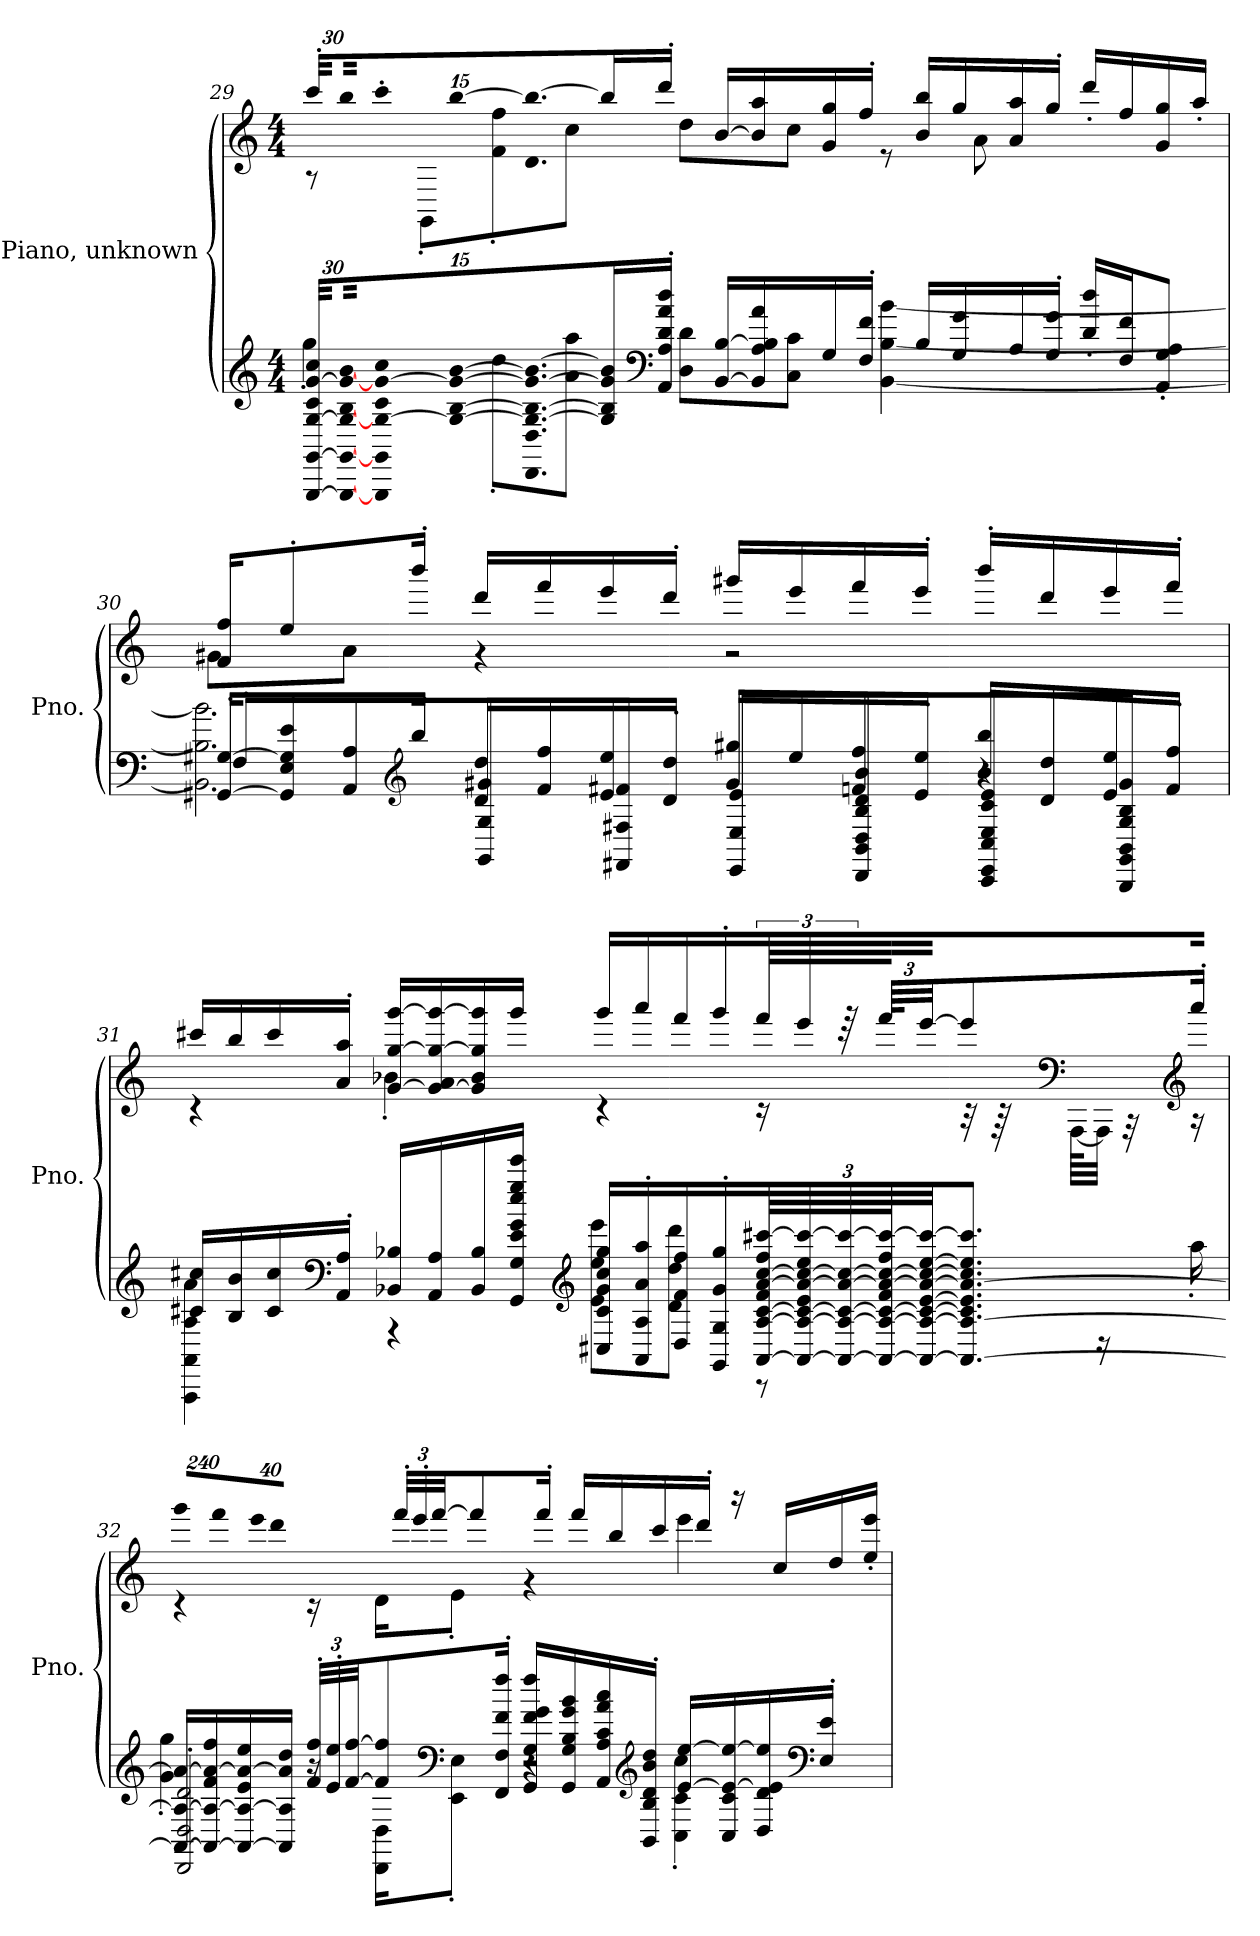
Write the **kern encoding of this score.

**kern	**kern
*part1	*part1
*staff2	*staff1
*I"Piano, unknown	*
*I'Pno.	*
!!LO:LB:g=z
*clefG2	*clefG2
*k[]	*k[]
*M4/4	*M4/4
*Xbrackettup	*
=29	=29
!LO:N:vis=64	!
*^	*
*	*	*Xbrackettup
!	!	!LO:N:vis=64
*	*	*^
[960%17GGG/ [960%17GG/ [960%17G/ 960%17c/ [960%17g/ 960%17cc/LLLL	4gg'\	960%17ccc'/LLLL	8r
!LO:N:vis=64	!	!LO:N:vis=64	!
960%17GGG/_ 960%17GG/_ 960%17G/_ 960%17B/ 960%17g/_ 960%17b/	.	960%17bb/	.
1920ryy	.	1920ryy	.
!LO:N:vis=64	!	!LO:N:vis=64	!
960%17GGG/] 960%17GG/] 960%17G/_ 960%17c/ 960%17g/_ 960%17cc/	.	960%17ccc'/	.
!LO:N:vis=64	!	!LO:N:vis=64	!
960%17G/_ [960%17B/ 960%17g/_ [960%17b/J	.	[960%17bb/J	.
!LO:N:vis=32.	!	!LO:N:vis=32.	!
1920%103DD/ 1920%103D/ 1920%103G/_ 1920%103B/_ 1920%103g/_ 1920%103b/_J	.	1920%103d/ 1920%103bb/_J	.
16G/] 16B/] 16g/] 16b/]	.	16bb/]	8GG'\L
*clefF4	*	*	*
16AA/' 16A/' 16d/' 16a/' 16dd/'JJ	.	16ddd'/JJ	.
[16BB/ [16B/LL	8F'\L	[16b/LL	8f\' 8ff\'
16BB/] 16A/ 16B/] 16a/	.	16b/] 16aa/	.
16G/	8C\ 8c\J	16g/ 16gg/	8cc\J
16F/' 16f/'JJ	.	16ff'/JJ	.
16B/LL	8D\ 8d\L	16b/ 16bb/LL	8dd\L
16G/ 16g/	.	16gg/	.
16A/	8C\ 8c\J	16a/ 16aa/	8cc\J
16G/' 16g/'JJ	.	16gg'/JJ	.
16d/' 16dd/'LL	[4BB\ [4B\ [4b\	16ddd'/LL	8r
16F/ 16f/J	.	16ff/	.
8AA/' 8G/' 8A/'J	.	16g/ 16gg/	8a\
.	.	16aa'/JJ	.
!!LO:LB:g=z	!!
=30	=30	=30	=30
*	*^	*	*
[16GG#X/' [16G#X/'KL	2.BB\] 2.B\] 2.b\]	8F'/L	16f/ 16ff/KL	8g#X\L
8GG#/]' 8E/' 8G#/]' 8e/'	.	.	8ee'/	.
.	.	8AA/ 8A/	.	8a\J
*clefG2	*	*	*	*
16bb'/Jk	.	.	16bbb'/Jk	.
16d/ 16dd/LL	.	8GG#/ 8G#/ 8g#X/	16ddd/LL	4r
16f/ 16ff/	.	.	16fff/	.
16e/ 16ee/	.	8FF#X/ 8F#X/ 8f#X/J	16eee/	.
16d/' 16dd/'JJ	.	.	16ddd'/JJ	.
16g#/ 16gg#X/LL	.	8EE/ 8E/ 8e/L	16ggg#X/LL	2r
16ee/	.	.	16eee/	.
16fn/ 16ff/	.	8DD/ 8BB/ 8D/ 8B/ 8d/ 8b/	16fff/	.
16e/' 16ee/'JJ	.	.	16eee'/JJ	.
16b/' 16bb/'LL	4r	8CC/ 8EE/ 8C/ 8E/ 8c/ 8e/	16bbb'/LL	.
16d/ 16dd/	.	.	16ddd/	.
16e/ 16ee/	.	8BBB/ 8GG#/ 8BB/ 8G#/ 8B/ 8g#/J	16eee/	.
16f/' 16ff/'JJ	.	.	16fff'/JJ	.
*	*v	*v	*	*
!!LO:LB:g=z	!!
=31	=31	=31	=31
16c#X/ 16cc#X/LL	4AAA\ 4AA\ 4A\ 4a\	16ccc#X/LL	4r
16B/ 16b/	.	16bb/	.
16c#/ 16cc#/	.	16ccc#/	.
*clefF4	*	*	*
16AA/' 16A/'JJ	.	16a/' 16aa/'JJ	.
16BB-X/ 16B-X/LL	4r	[16g/ [16gg/ [16ggg/LL	4b-X'\
16AA/ 16A/	.	16g/_ 16a/ 16gg/_ 16ggg/_	.
16BB-/ 16B-/	.	16g/] 16b-/ 16gg/] 16ggg/]	.
16GG/ 16G/ 16e/ 16g/ 16ee/ 16gg/ 16eee/JJ	.	16ggg/JJ	.
*clefG2	*	*	*
16C#X/ 16c#/ 16g/ 16cc#/ 16gg/LL	8e\ 8ee\ 8eee\L	16ggg/LL	4r
16AA/' 16A/' 16a/' 16aa/'	.	16aaa/	.
16D/ 16f/ 16ff/	8d\ 8dd\ 8ddd\J	16fff/	.
16GG/' 16G/' 16g/' 16gg/'	.	16ggg'/	.
*	*	*brackettup	*
[96AA/ [96A/ [96c#/ 96f/ [96a/ [96cc#/ 96ff/ [96ccc#X/LL	8r	96fff/LL	16r
96AA/_ 96A/_ 96c#/_ 96e/ 96a/_ 96cc#/_ 96ee/ 96ccc#/_	.	96eee/JJJJ	.
96AA/_ 96A/_ 96c#/_ 96a/_ 96cc#/_ 96ccc#/_	.	96r	.
*	*	*Xbrackettup	*
96AA/_ 96A/_ 96c#/_ 96f/ 96a/_ 96cc#/_ 96ff/ 96ccc#/_J	.	96fff/KLLL	.
48AA/_ 48A/_ 48c#/_ [48e/ 48a/_ 48cc#/_ [48ee/ 48ccc#/_JJ	.	[48eee/JJ	.
8.AA/_ 8.A/_ 8.c#/] 8.e/] 8.a/_ 8.cc#/] 8.ee/] 8.ccc#/]J	.	8eee/]	32r
.	.	.	64r
*	*	*clefF4	*
.	.	.	[64AAA\KLLL
.	16r	.	32AAA\JJJ]
.	.	.	32r
*	*	*clefG2	*
.	16aa'\	16aaa'/Jk	16r
!!LO:LB:g=z	!!
=32	=32	=32	=32
*	*^	*	*
!	!	!	!LO:N:vis=16	!
16AA/_ 16A/_ 16a/_LL	4g\' 4gg\'	2DD/' 2D/' 2d/'	1920%137ggg/LL	4r
16AA/_ 16A/_ 16f/ 16a/_ 16ff/	.	.	.	.
!	!	!	!LO:N:vis=16	!
.	.	.	1920%137fff/	.
16AA/_ 16A/_ 16e/ 16a/_ 16ee/	.	.	.	.
!	!	!	!LO:N:vis=32	!
.	.	.	640%23eee/K	.
!	!	!	!LO:N:vis=16	!
.	.	.	1920%137ddd/JJ	.
16AA/] 16A/] 16a/] 16dd/JJ	.	.	.	.
48f/' 48ff/'LLL	16r	.	48fff'/LLL	16r
48e/' 48ee/'	.	.	48eee'/	.
[48f/ [48ff/JJ	.	.	[48fff/JJ	.
8f/] 8ff/]	16DD\ 16D\KL	.	8fff/]	16d\KL
*clefF4	*	*	*	*
.	8EE\' 8E\'J	.	.	8e'\J
16FF/' 16F/' 16f/' 16ff/'Jk	.	.	16fff'/Jk	.
16GG/ 16G/ 16f/ 16g/ 16ff/LL	4r	2r	16fff/LL	4r
16GG/ 16G/ 16B/ 16g/ 16b/	.	.	16bb/	.
16AA/ 16A/ 16c/ 16a/ 16cc/	.	.	16ccc/	.
*clefG2	*	*	*	*
16BB/' 16B/' 16d/' 16b/' 16dd/'JJ	.	.	16ddd'/JJ	.
[16e/ [16ee/LL	4C\' 4c\' 4cc\'	.	16r	4eee\
16C/ 16c/ 16e/_ 16ee/_	.	.	16cc/LL	.
16D/ 16d/ 16e/] 16ee/]	.	.	16dd/	.
*clefF4	*	*	*	*
16E/' 16e/'JJ	.	.	16ee/' 16eee/'JJ	.
*v	*v	*v	*	*
*	*v	*v
=	=
*-	*-
